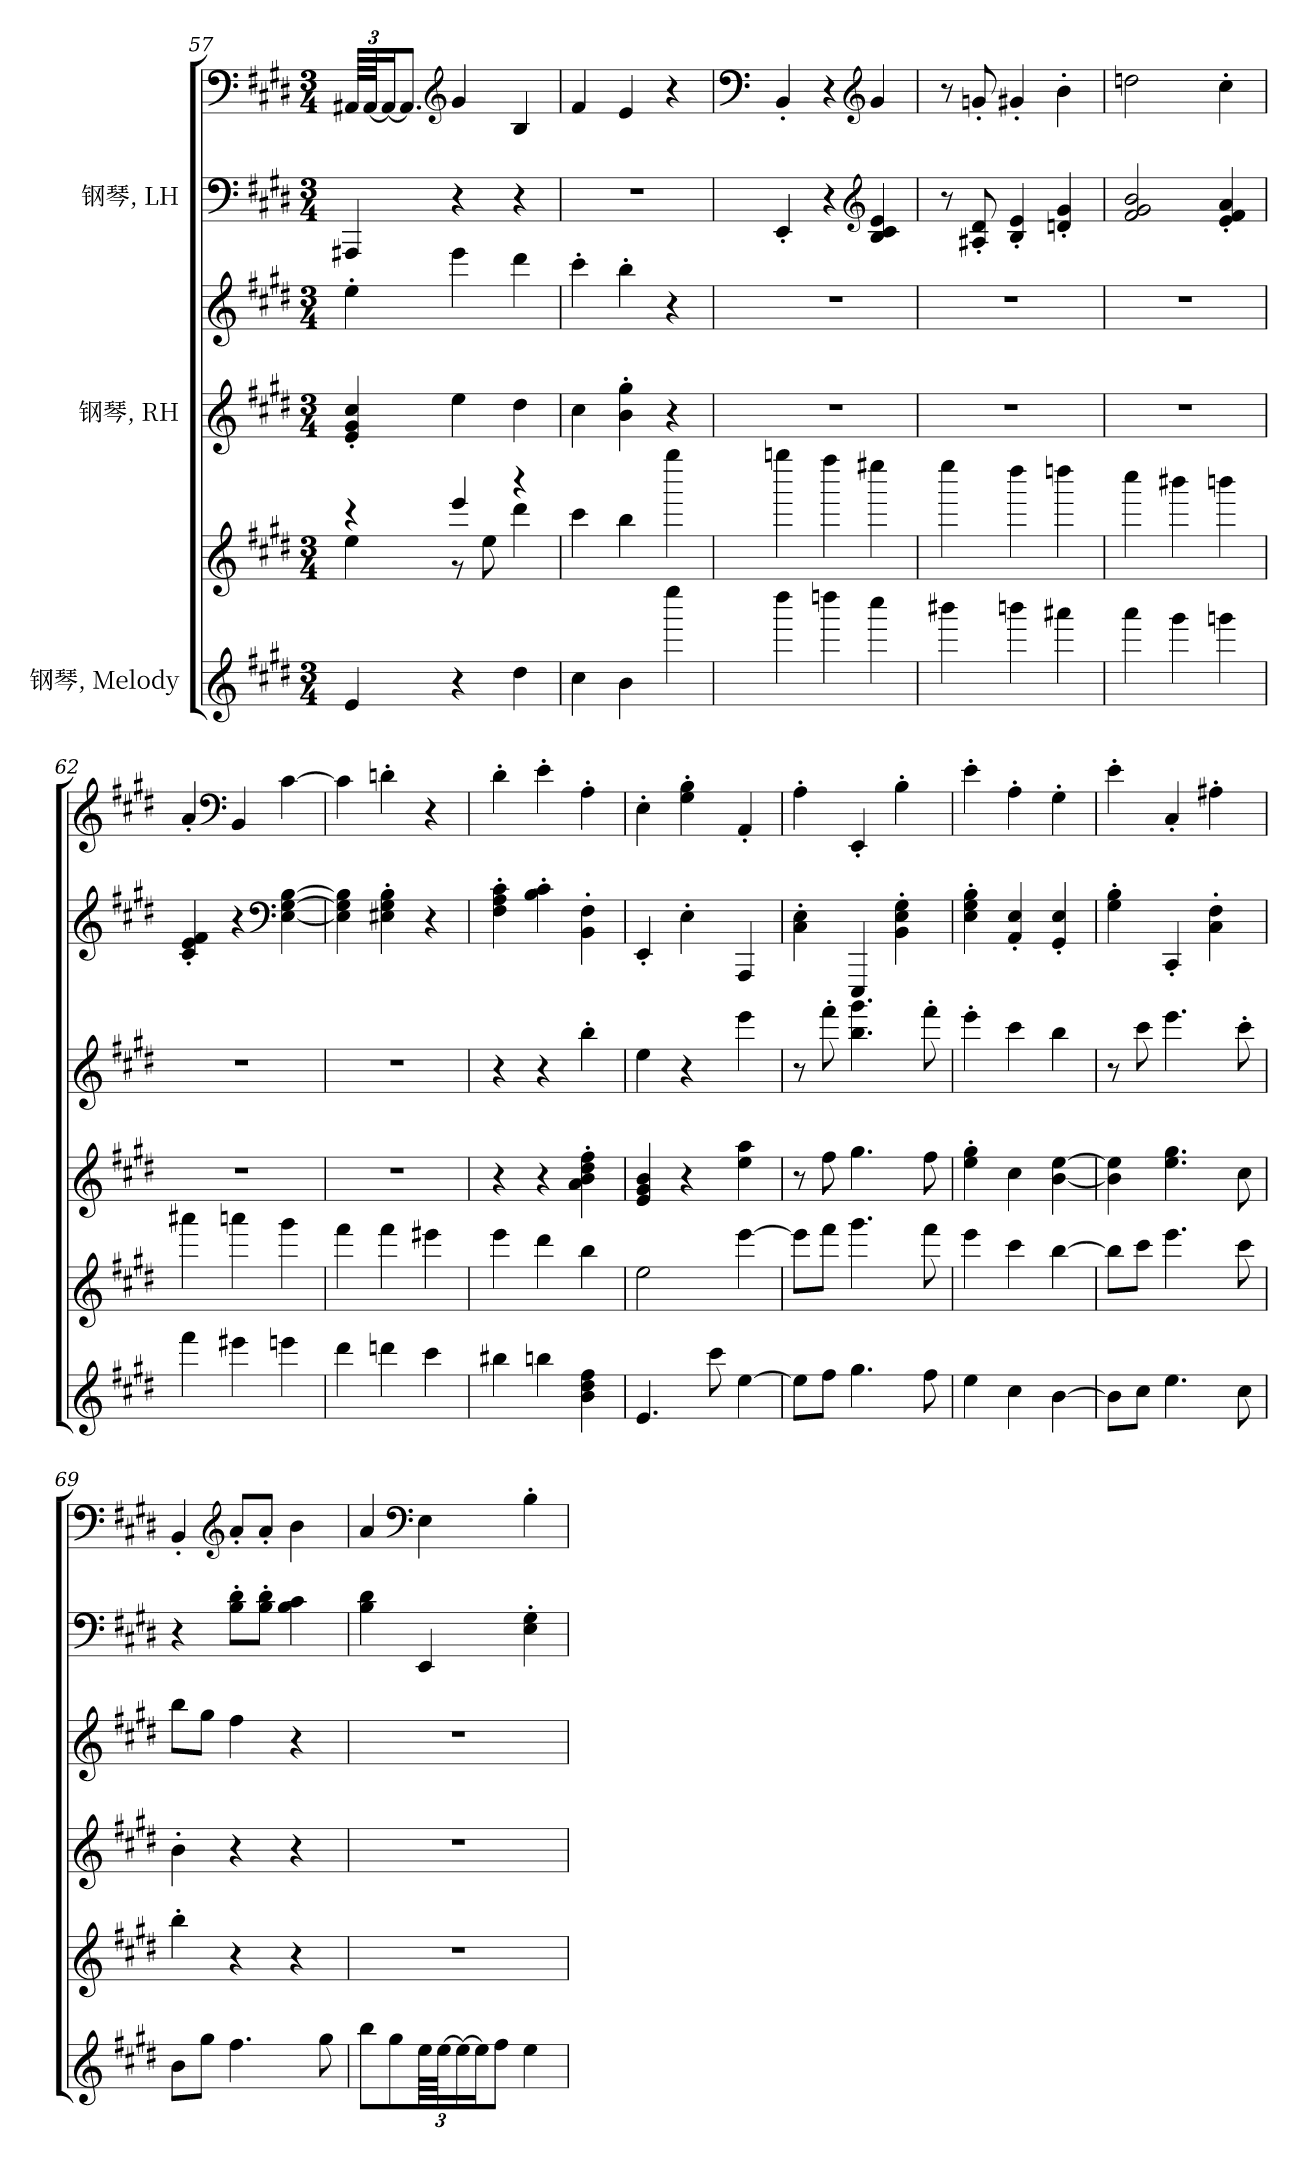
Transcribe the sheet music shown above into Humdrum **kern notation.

**kern	**kern	**kern	**kern	**kern	**kern
*part3	*part3	*part2	*part2	*part1	*part1
*staff6	*staff5	*staff4	*staff3	*staff2	*staff1
*I"钢琴, Melody	*	*I"钢琴, RH	*	*I"钢琴, LH	*
*clefG2	*clefG2	*clefG2	*clefG2	*clefF4	*clefF4
*k[f#c#g#d#]	*k[f#c#g#d#]	*k[f#c#g#d#]	*k[f#c#g#d#]	*k[f#c#g#d#]	*k[f#c#g#d#]
*M3/4	*M3/4	*M3/4	*M3/4	*M3/4	*M3/4
=57	=57	=57	=57	=57	=57
*	*^	*	*	*	*
*	*	*	*	*	*	*Xbrackettup
4e/	4r	4ee\	4e/' 4g#/' 4cc#/'	4ee'\	4AAA#X/	96AA#X/LLLL
.	.	.	.	.	.	[96AA#/JJ
.	.	.	.	.	.	24AA#/J_
.	.	.	.	.	.	8.AA#/J]
*	*	*	*	*	*	*clefG2
4r	4eee/	8r	4ee\	4eee\	4r	4g#/
.	.	8ee\	.	.	.	.
4dd#\	4r	4ddd#\	4dd#\	4ddd#\	4r	4B/
*	*v	*v	*	*	*	*
=58	=58	=58	=58	=58	=58
4cc#\	4ccc#\	4cc#\	4ccc#'\	2.r	4f#/
4b\	4bb\	4b\' 4gg#\'	4bb'\	.	4e/
4eeee\	4gggg#\	4r	4r	.	4r
=59	=59	=59	=59	=59	=59
*	*	*	*	*	*clefF4
4dddd#\	4ggggn\	2.r	2.r	4EE'/	4BB'/
4ddddn\	4ffff#\	.	.	4r	4r
*	*	*	*	*clefG2	*clefG2
4cccc#\	4eeee#X\	.	.	4B/ 4c#/ 4e/	4g#/
!!LO:LB:g=z
=60	=60	=60	=60	=60	=60
4bbb#X\	4eeee\	2.r	2.r	8r	8r
.	.	.	.	8A#X/' 8d#/'	8gn'/
4bbbn\	4dddd#\	.	.	4B/' 4e/'	4g#X'/
4aaa#X\	4ddddn\	.	.	4dn/' 4g#/'	4b'\
=61	=61	=61	=61	=61	=61
4aaa\	4cccc#\	2.r	2.r	2f#/ 2g#/ 2b/	2ddn\
4ggg#\	4bbb#X\	.	.	.	.
4gggn\	4bbbn\	.	.	4e/' 4f#/' 4a/'	4cc#'\
=62	=62	=62	=62	=62	=62
4fff#\	4aaa#X\	2.r	2.r	4c#/' 4e/' 4f#/'	4a'/
*	*	*	*	*	*clefF4
4eee#X\	4aaan\	.	.	4r	4BB/
*	*	*	*	*clefF4	*
4eeen\	4ggg#\	.	.	[4E\ [4G#\ [4B\	[4c#\
=63	=63	=63	=63	=63	=63
4ddd#\	4fff#\	2.r	2.r	4E\] 4G#\] 4B\]	4c#\]
4dddn\	4fff#\	.	.	4E#X\' 4G#\' 4B\'	4dn'\
4ccc#\	4eee#X\	.	.	4r	4r
=64	=64	=64	=64	=64	=64
4bb#X\	4eee\	4r	4r	4F#\' 4A\' 4c#\'	4d#'\
4bbn\	4ddd#\	4r	4r	4B\' 4c#\'	4e'\
4b\ 4dd#\ 4ff#\	4bb\	4a\' 4b\' 4dd#\' 4ff#\'	4bb'\	4BB\' 4F#\'	4A'\
=65	=65	=65	=65	=65	=65
4.e/	2ee\	4e/ 4g#/ 4b/	4ee\	4EE'/	4E'\
.	.	4r	4r	4E'\	4G#\' 4B\'
8ccc#\	.	.	.	.	.
[4ee\	[4eee\	4ee\ 4aa\	4eee\	4AAA/	4AA'/
!!LO:PB:g=z
=66	=66	=66	=66	=66	=66
8ee\L]	8eee\L]	8r	8r	4C#\' 4E\'	4A'\
8ff#\J	8fff#\J	8ff#\	8fff#'\	.	.
4.gg#\	4.ggg#\	4.gg#\	4.bb\ 4.ggg#\	4EEE/	4EE'/
.	.	.	.	4BB\' 4E\' 4G#\'	4B'\
8ff#\	8fff#\	8ff#\	8fff#'\	.	.
=67	=67	=67	=67	=67	=67
4ee\	4eee\	4ee\' 4gg#\'	4eee'\	4E\' 4G#\' 4B\'	4e'\
4cc#\	4ccc#\	4cc#\	4ccc#\	4AA/' 4E/'	4A'\
[4b\	[4bb\	[4b\ [4ee\	4bb\	4GG#/' 4E/'	4G#'\
=68	=68	=68	=68	=68	=68
8b\L]	8bb\L]	4b\] 4ee\]	8r	4G#\' 4B\'	4e'\
8cc#\J	8ccc#\J	.	8ccc#\	.	.
4.ee\	4.eee\	4.ee\ 4.gg#\	4.eee\	4CC#'/	4C#'/
.	.	.	.	4C#\' 4F#\'	4A#X'\
8cc#\	8ccc#\	8cc#\	8ccc#'\	.	.
=69	=69	=69	=69	=69	=69
8b\L	4bb'\	4b'\	8bb\L	4r	4BB'/
8gg#\J	.	.	8gg#\J	.	.
*	*	*	*	*	*clefG2
4.ff#\	4r	4r	4ff#\	8B\' 8d#\'L	8a'/L
.	.	.	.	8B\' 8d#\'J	8a'/J
.	4r	4r	4r	4B\ 4c#\	4b\
8gg#\	.	.	.	.	.
=70	=70	=70	=70	=70	=70
8bb\L	2.r	2.r	2.r	4B\ 4d#\	4a/
8gg#\	.	.	.	.	.
*	*	*	*	*	*clefF4
*Xbrackettup	*	*	*	*	*
96ee\LLL	.	.	.	4EE/	4E\
[96ee\JJ	.	.	.	.	.
24ee\_	.	.	.	.	.
16ee\J]	.	.	.	.	.
8ff#\J	.	.	.	.	.
4ee\	.	.	.	4E\' 4G#\'	4B'\
=	=	=	=	=	=
*-	*-	*-	*-	*-	*-
